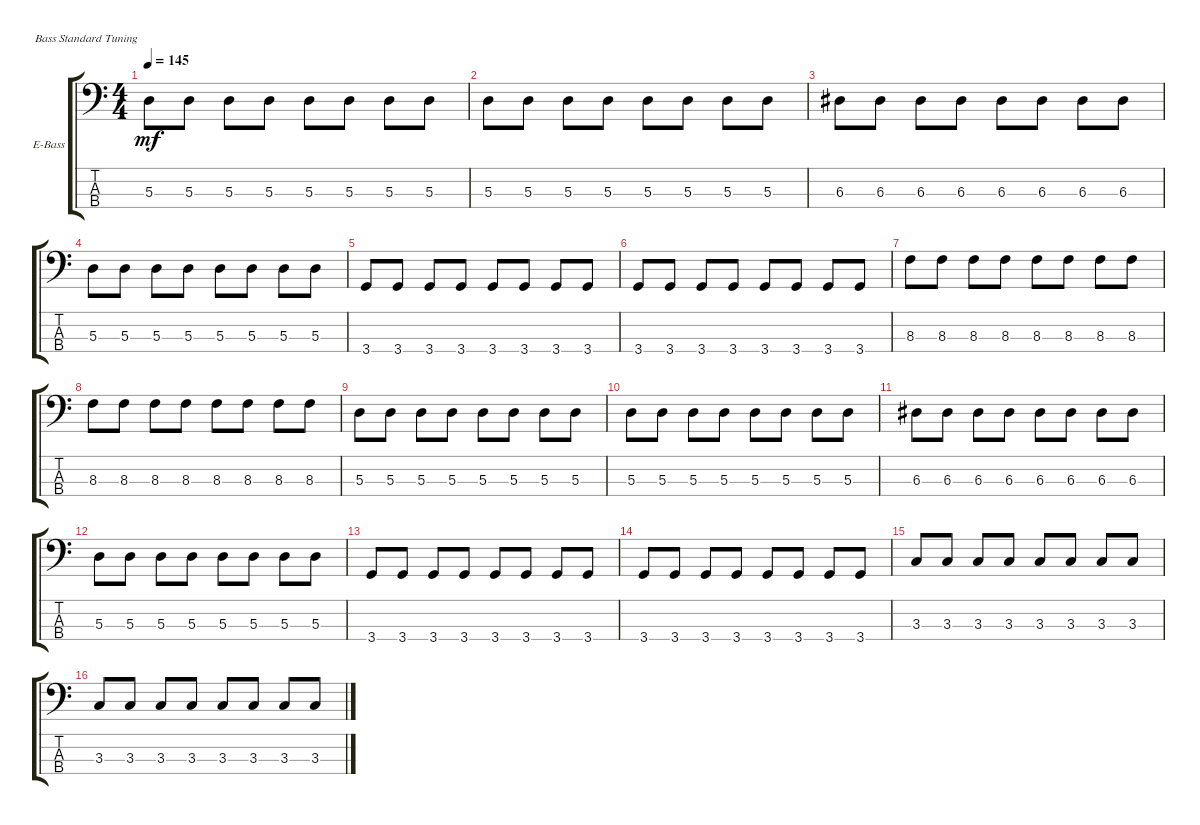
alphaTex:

\bracketExtendMode groupsimilarinstruments
\firstSystemTrackNameOrientation horizontal
\otherSystemsTrackNameOrientation horizontal
\track ("Electric Bass" "E-Bass") {solo instrument electricbassfinger}
\staff {score tabs}
\tuning (G2 D2 A1 E1)
\ts (4 4)
\tempo 145
\clef f4
\ks c
5.3.8{dy mf} 5.3.8 5.3.8 5.3.8 5.3.8 5.3.8 5.3.8 5.3.8 |
5.3.8 5.3.8 5.3.8 5.3.8 5.3.8 5.3.8 5.3.8 5.3.8 |
6.3.8 6.3.8 6.3.8 6.3.8 6.3.8 6.3.8 6.3.8 6.3.8 |
5.3.8 5.3.8 5.3.8 5.3.8 5.3.8 5.3.8 5.3.8 5.3.8 |
3.4.8 3.4.8 3.4.8 3.4.8 3.4.8 3.4.8 3.4.8 3.4.8 |
3.4.8 3.4.8 3.4.8 3.4.8 3.4.8 3.4.8 3.4.8 3.4.8 |
8.3.8 8.3.8 8.3.8 8.3.8 8.3.8 8.3.8 8.3.8 8.3.8 |
8.3.8 8.3.8 8.3.8 8.3.8 8.3.8 8.3.8 8.3.8 8.3.8 |
5.3.8 5.3.8 5.3.8 5.3.8 5.3.8 5.3.8 5.3.8 5.3.8 |
5.3.8 5.3.8 5.3.8 5.3.8 5.3.8 5.3.8 5.3.8 5.3.8 |
6.3.8 6.3.8 6.3.8 6.3.8 6.3.8 6.3.8 6.3.8 6.3.8 |
5.3.8 5.3.8 5.3.8 5.3.8 5.3.8 5.3.8 5.3.8 5.3.8 |
3.4.8 3.4.8 3.4.8 3.4.8 3.4.8 3.4.8 3.4.8 3.4.8 |
3.4.8 3.4.8 3.4.8 3.4.8 3.4.8 3.4.8 3.4.8 3.4.8 |
3.3.8 3.3.8 3.3.8 3.3.8 3.3.8 3.3.8 3.3.8 3.3.8 |
3.3.8 3.3.8 3.3.8 3.3.8 3.3.8 3.3.8 3.3.8 3.3.8
